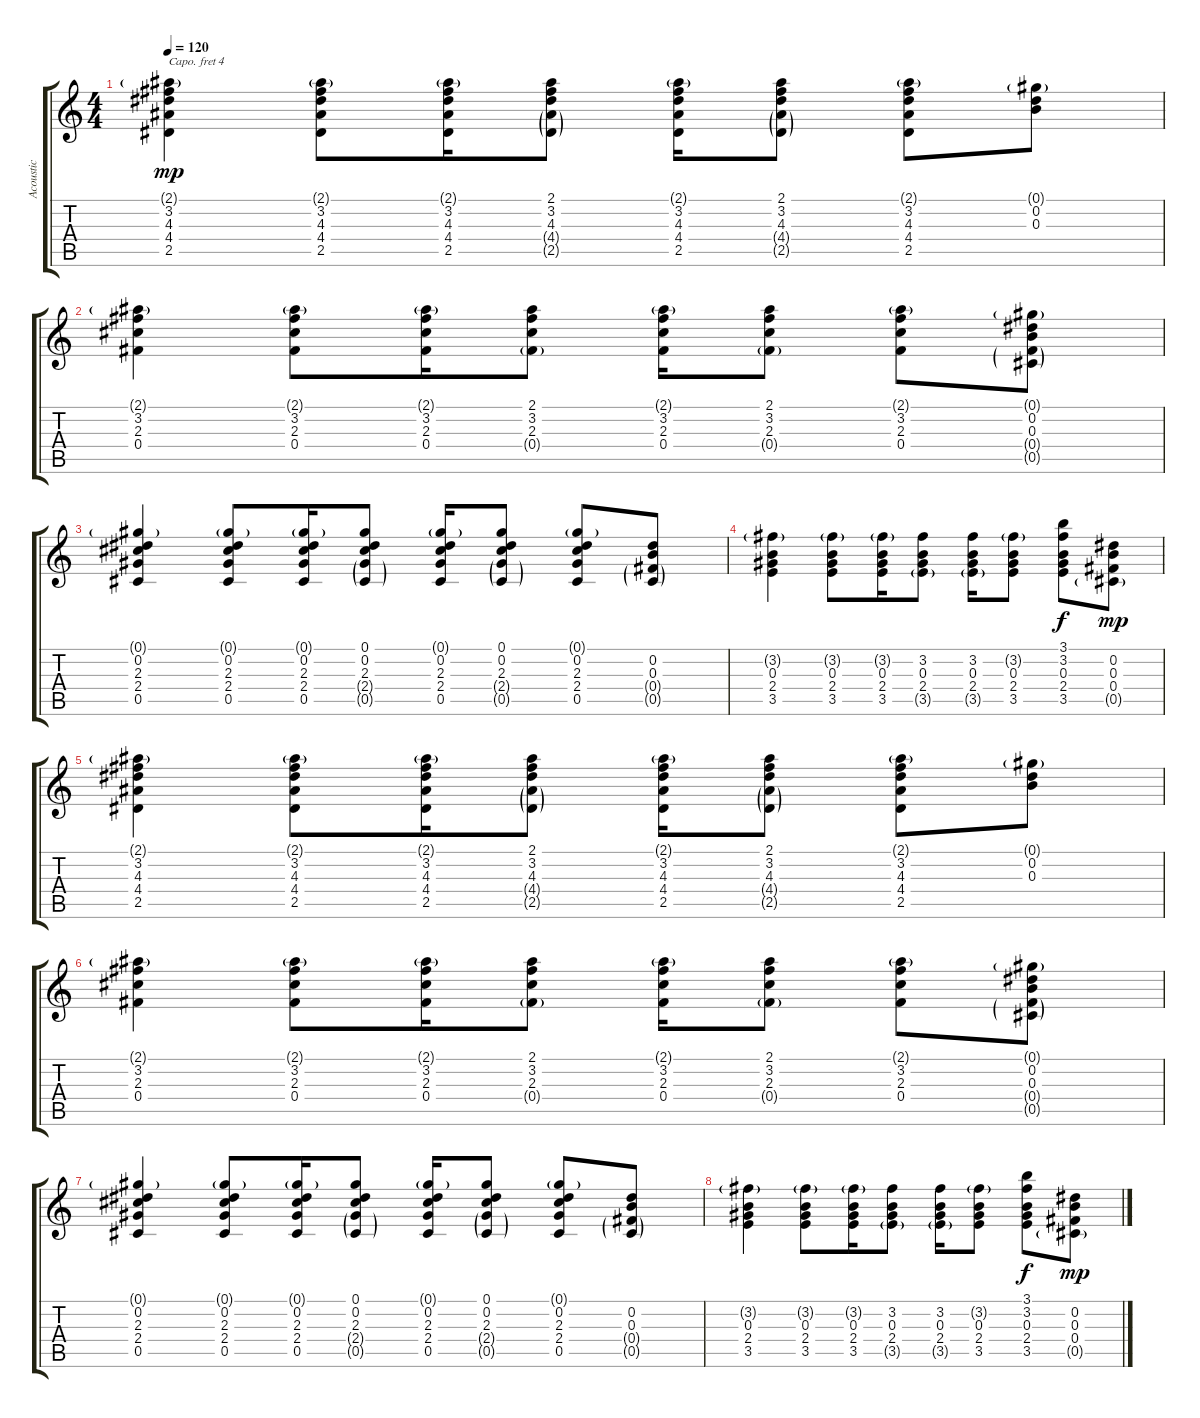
\track ("Acoustic" "Acoustic") {instrument acousticguitarsteel}
\staff {score tabs}
\capo 4
\tuning (E4 B3 G3 D3 A2 E2) {hide}
\ts (4 4)
\tempo 120
\clef g2
\ks c
(2.1{g} 3.2 4.3 4.4 2.5).4{dy mp instrument acousticguitarsteel} (2.1{g} 3.2 4.3 4.4 2.5).8 (2.1{g} 3.2 4.3 4.4 2.5).16 (2.1 3.2 4.3 4.4{g} 2.5{g}).8 (2.1{g} 3.2 4.3 4.4 2.5).16 (2.1 3.2 4.3 4.4{g} 2.5{g}).8 (2.1{g} 3.2 4.3 4.4 2.5).8 (0.1{g} 0.2 0.3).8 |
(2.1{g} 3.2 2.3 0.4).4 (2.1{g} 3.2 2.3 0.4).8 (2.1{g} 3.2 2.3 0.4).16 (2.1 3.2 2.3 0.4{g}).8 (2.1{g} 3.2 2.3 0.4).16 (2.1 3.2 2.3 0.4{g}).8 (2.1{g} 3.2 2.3 0.4).8 (0.1{g} 0.2 0.3 0.4{g} 0.5{g}).8 |
(0.1{g} 0.2 2.3 2.4 0.5).4 (0.1{g} 0.2 2.3 2.4 0.5).8 (0.1{g} 0.2 2.3 2.4 0.5).16 (0.1 0.2 2.3 2.4{g} 0.5{g}).8 (0.1{g} 0.2 2.3 2.4 0.5).16 (0.1 0.2 2.3 2.4{g} 0.5{g}).8 (0.1{g} 0.2 2.3 2.4 0.5).8 (0.2 0.3 0.4{g} 0.5{g}).8 |
(3.2{g} 0.3 2.4 3.5).4 (3.2{g} 0.3 2.4 3.5).8 (3.2{g} 0.3 2.4 3.5).16 (3.2 0.3 2.4 3.5{g}).8 (3.2 0.3 2.4 3.5{g}).16 (3.2{g} 0.3 2.4 3.5).8 (3.1 3.2 0.3 2.4 3.5).8{dy f} (0.2 0.3 0.4 0.5{g}).8{dy mp} |
(2.1{g} 3.2 4.3 4.4 2.5).4 (2.1{g} 3.2 4.3 4.4 2.5).8 (2.1{g} 3.2 4.3 4.4 2.5).16 (2.1 3.2 4.3 4.4{g} 2.5{g}).8 (2.1{g} 3.2 4.3 4.4 2.5).16 (2.1 3.2 4.3 4.4{g} 2.5{g}).8 (2.1{g} 3.2 4.3 4.4 2.5).8 (0.1{g} 0.2 0.3).8 |
(2.1{g} 3.2 2.3 0.4).4 (2.1{g} 3.2 2.3 0.4).8 (2.1{g} 3.2 2.3 0.4).16 (2.1 3.2 2.3 0.4{g}).8 (2.1{g} 3.2 2.3 0.4).16 (2.1 3.2 2.3 0.4{g}).8 (2.1{g} 3.2 2.3 0.4).8 (0.1{g} 0.2 0.3 0.4{g} 0.5{g}).8 |
(0.1{g} 0.2 2.3 2.4 0.5).4 (0.1{g} 0.2 2.3 2.4 0.5).8 (0.1{g} 0.2 2.3 2.4 0.5).16 (0.1 0.2 2.3 2.4{g} 0.5{g}).8 (0.1{g} 0.2 2.3 2.4 0.5).16 (0.1 0.2 2.3 2.4{g} 0.5{g}).8 (0.1{g} 0.2 2.3 2.4 0.5).8 (0.2 0.3 0.4{g} 0.5{g}).8 |
(3.2{g} 0.3 2.4 3.5).4 (3.2{g} 0.3 2.4 3.5).8 (3.2{g} 0.3 2.4 3.5).16 (3.2 0.3 2.4 3.5{g}).8 (3.2 0.3 2.4 3.5{g}).16 (3.2{g} 0.3 2.4 3.5).8 (3.1 3.2 0.3 2.4 3.5).8{dy f} (0.2 0.3 0.4 0.5{g}).8{dy mp}
